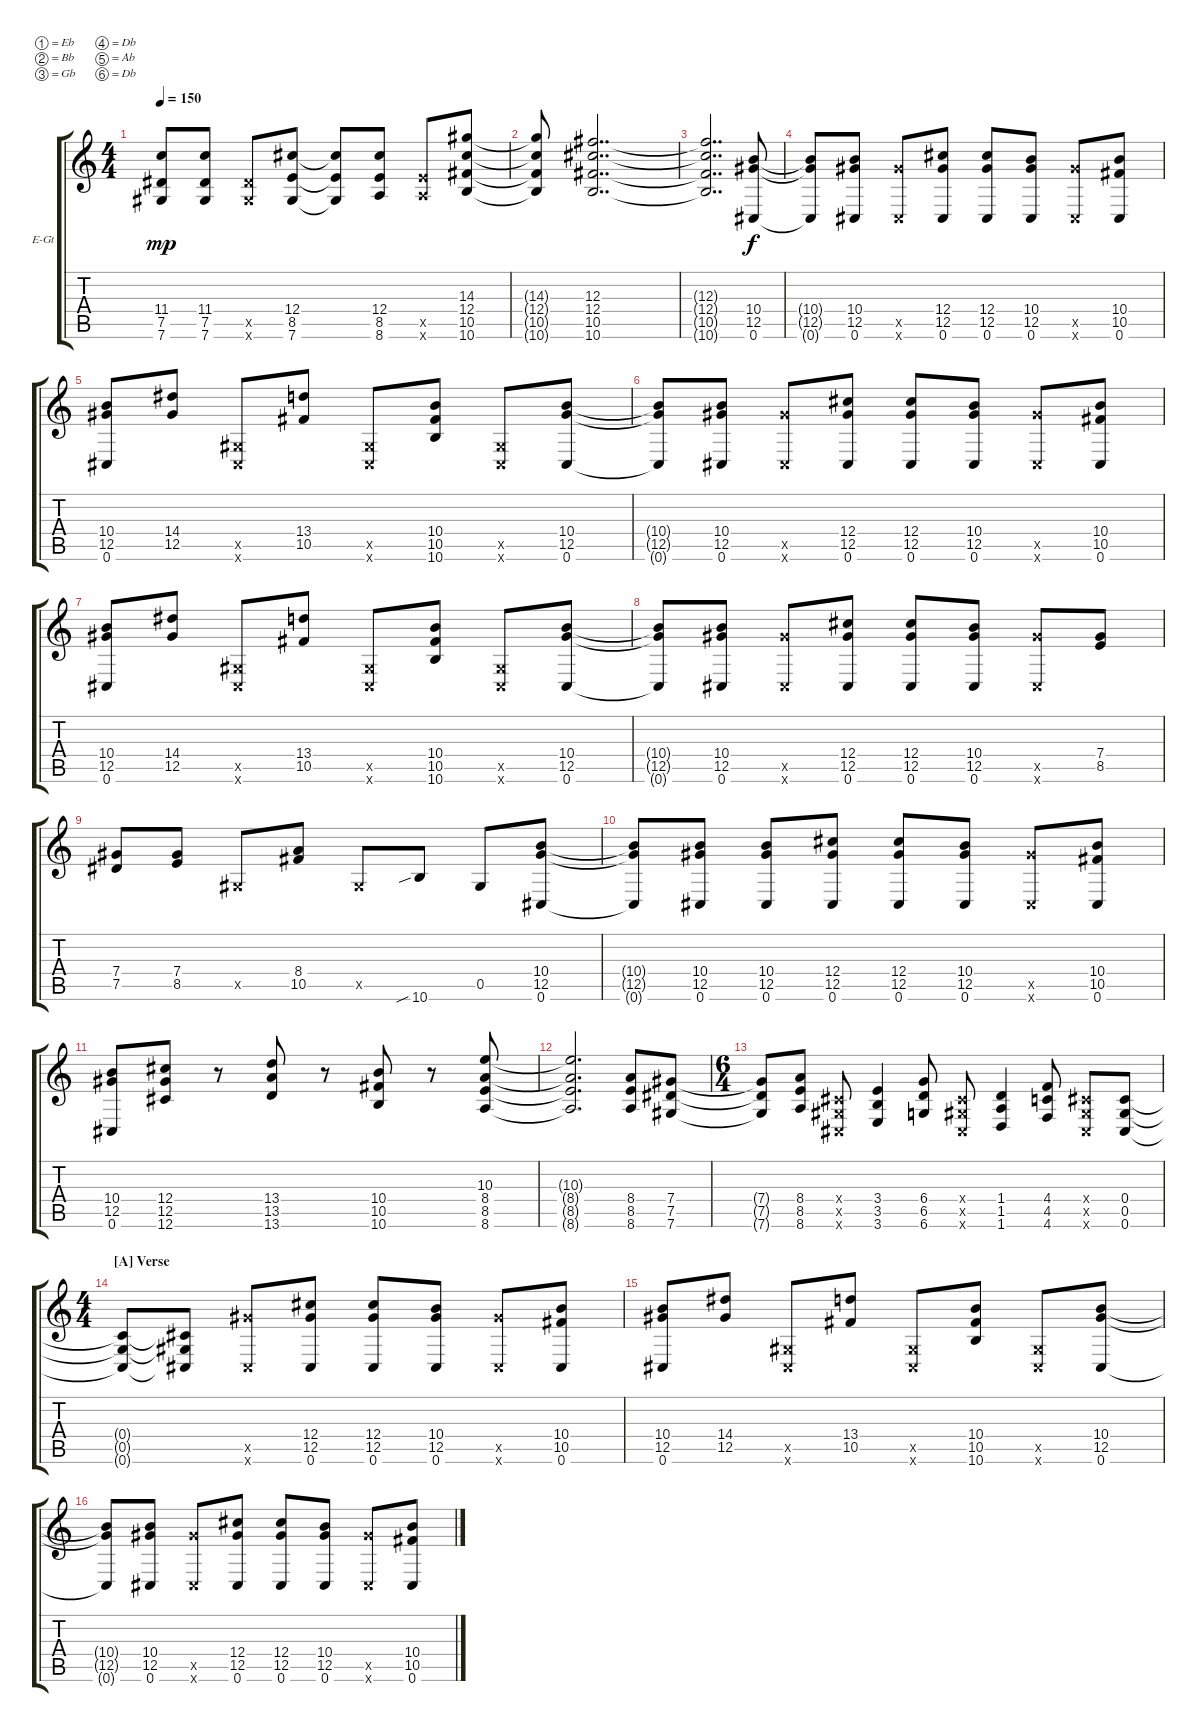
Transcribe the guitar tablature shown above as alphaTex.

\bracketExtendMode groupsimilarinstruments
\firstSystemTrackNameOrientation horizontal
\otherSystemsTrackNameOrientation horizontal
\track ("Electric Guitar" "E-Gt") {instrument overdrivenguitar}
\staff {score tabs}
\tuning (Eb4 Bb3 Gb3 Db3 Ab2 Db2)
\ts (4 4)
\tempo 150
\clef g2
\scale
0.333333
\ks c
(7.6{t} 7.5{t} 11.4{t}).8{dy mp} (7.6 7.5 11.4).8 (7.6{x} 7.5{x}).8 (7.6 8.5 12.4).8 (7.6{t} 8.5{t} 12.4{t}).8 (12.4 8.5 8.6).8 (8.6{x} 8.5{x}).8 (10.6 10.5 12.4 14.3).8 |
\scale
0.333333 (10.6{t} 10.5{t} 12.4{t} 14.3{t}).8 (12.3 12.4 10.5 10.6).2{dd} |
\scale
0.333333 (10.6{t} 10.5{t} 12.4{t} 12.3{t}).2{dd} (0.6 12.5 10.4).8{dy f} |
\scale
0.333333 (0.6{t} 12.5{t} 10.4{t}).8 (12.5 0.6 10.4).8 (12.5{x} 0.6{x}).8 (12.5 0.6 12.4).8 (0.6 12.5 12.4).8 (0.6 12.5 10.4).8 (0.6{x} 12.5{x}).8 (0.6 10.5 10.4).8 |
\scale
0.333333 (0.6 12.5 10.4).8 (12.5 14.4).8 (0.6{x} 0.5{x}).8 (10.5 13.4).8 (0.6{x} 0.5{x}).8 (10.5 10.6 10.4).8 (0.6{x} 0.5{x}).8 (12.5 10.4 0.6).8 |
\scale
0.333333 (12.5{t} 10.4{t} 0.6{t}).8 (12.5 0.6 10.4).8 (12.5{x} 0.6{x}).8 (12.5 0.6 12.4).8 (0.6 12.5 12.4).8 (0.6 12.5 10.4).8 (0.6{x} 12.5{x}).8 (10.5 10.4 0.6).8 |
\scale
0.333333 (0.6 12.5 10.4).8 (12.5 14.4).8 (0.6{x} 0.5{x}).8 (10.5 13.4).8 (0.6{x} 0.5{x}).8 (10.5 10.6 10.4).8 (0.6{x} 0.5{x}).8 (12.5 10.4 0.6).8 |
\scale
0.333333 (0.6{t} 12.5{t} 10.4{t}).8 (12.5 0.6 10.4).8 (12.5{x} 0.6{x}).8 (12.5 0.6 12.4).8 (0.6 12.5 12.4).8 (0.6 12.5 10.4).8 (0.6{x} 12.5{x}).8 (8.5 7.4).8 |
\scale
0.333333 (7.5 7.4).8 (8.5 7.4).8 0.5{x}.8 (10.5 8.4).8 0.5{x}.8 10.6{sib}.8 0.5.8 (12.5 0.6 10.4).8 |
\scale
0.333333 (0.6{t} 12.5{t} 10.4{t}).8 (12.5 0.6 10.4).8 (12.5 0.6 10.4).8 (12.5 0.6 12.4).8 (0.6 12.5 12.4).8 (0.6 12.5 10.4).8 (0.6{x} 12.5{x}).8 (0.6 10.5 10.4).8 |
\scale
0.333333 (0.6 12.5 10.4).8 (12.6 12.5 12.4).8 r.8 (13.6 13.5 13.4).8 r.8 (10.5 10.6 10.4).8 r.8 (8.6 8.5 8.4 10.3).8 |
\scale
0.209459 (8.5{t} 8.6{t} 8.4{t} 10.3{t}).2{d} (8.6 8.5 8.4).8 (7.4 7.5 7.6).8 |
\ts (6 4)
\scale
0.39527 (7.6{t} 7.5{t} 7.4{t}).8 (8.4 8.5 8.6).8 (0.6{x} 0.5{x} 0.4{x}).8 (3.6 3.5 3.4).4 (6.6 6.5 6.4).8 (0.4{x} 0.5{x} 0.6{x}).8 (1.6 1.5 1.4).4 (4.4 4.5 4.6).8 (0.6{x} 0.5{x} 0.4{x}).8 (0.4 0.5 0.6).8 |
\ts (4 4)
\section ("A" "Verse")
\scale
0.39527 (0.6{t} 0.5{t} 0.4{t}).8 (0.5{t} 0.6{t} 0.4{t}).8 (12.5{x} 0.6{x}).8 (12.5 0.6 12.4).8 (0.6 12.5 12.4).8 (0.6 12.5 10.4).8 (0.6{x} 12.5{x}).8 (0.6 10.5 10.4).8 |
(0.6 12.5 10.4).8 (12.5 14.4).8 (0.6{x} 0.5{x}).8 (10.5 13.4).8 (0.6{x} 0.5{x}).8 (10.5 10.6 10.4).8 (0.6{x} 0.5{x}).8 (12.5 10.4 0.6).8 |
(12.5{t} 10.4{t} 0.6{t}).8 (12.5 0.6 10.4).8 (12.5{x} 0.6{x}).8 (12.5 0.6 12.4).8 (0.6 12.5 12.4).8 (0.6 12.5 10.4).8 (0.6{x} 12.5{x}).8 (10.5 10.4 0.6).8
